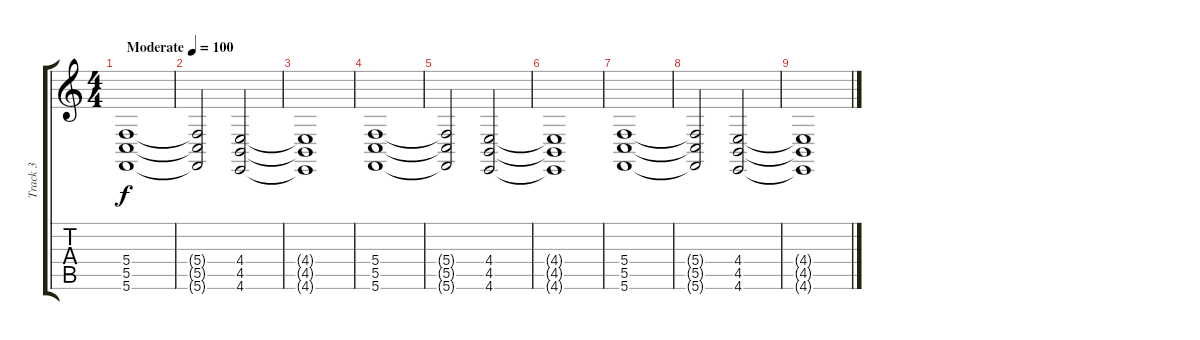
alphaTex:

\track ("Track 3" "Track 3") {instrument stringensemble1}
\staff {score tabs}
\tuning (D4 A3 F3 C3 G2 C2) {hide}
\ts (4 4)
\tempo (100 "Moderate")
\clef g2
\ks c
(5.4 5.5 5.6).1{dy f instrument stringensemble1} |
(5.4{t} 5.5{t} 5.6{t}).2 (4.4 4.5 4.6).2 |
(4.4{t} 4.5{t} 4.6{t}).1 |
(5.4 5.5 5.6).1 |
(5.4{t} 5.5{t} 5.6{t}).2 (4.4 4.5 4.6).2 |
(4.4{t} 4.5{t} 4.6{t}).1 |
(5.4 5.5 5.6).1 |
(5.4{t} 5.5{t} 5.6{t}).2 (4.4 4.5 4.6).2 |
(4.4{t} 4.5{t} 4.6{t}).1
